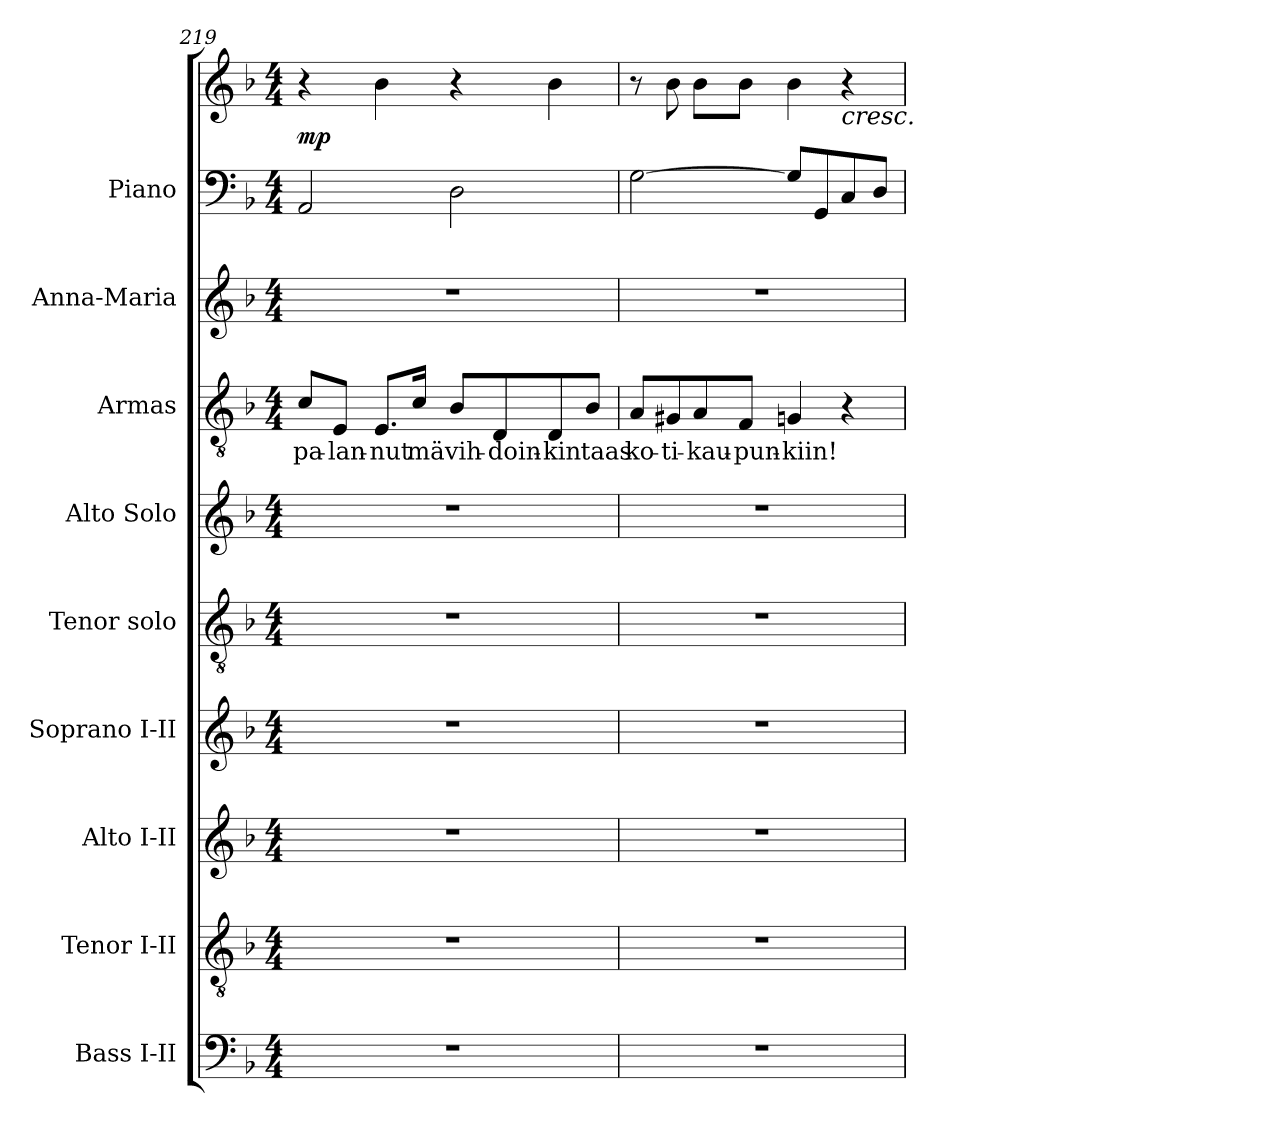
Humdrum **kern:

**kern	**kern	**kern	**kern	**kern	**kern	**kern	**text	**kern	**kern	**kern	**dynam
*part9	*part8	*part7	*part6	*part5	*part4	*part3	*part3	*part2	*part1	*part1	*part1
*staff10	*staff9	*staff8	*staff7	*staff6	*staff5	*staff4	*staff4	*staff3	*staff2	*staff1	*staff1/2
*I"Bass I-II	*I"Tenor I-II	*I"Alto I-II	*I"Soprano I-II	*I"Tenor solo	*I"Alto Solo	*I"Armas	*	*I"Anna-Maria	*I"Piano	*	*
*I'B.	*I'T.	*I'A.	*I'S.	*I'T. Solo	*I'A. Solo	*I'Armas	*	*I'A-M	*I'Pno.	*	*
*clefF4	*clefGv2	*clefG2	*clefG2	*clefGv2	*clefG2	*clefGv2	*	*clefG2	*clefF4	*clefG2	*
*	*ITrd7c12	*	*	*ITrd7c12	*	*ITrd7c12	*	*	*	*	*
*k[b-]	*k[b-]	*k[b-]	*k[b-]	*k[b-]	*k[b-]	*k[b-]	*	*k[b-]	*k[b-]	*k[b-]	*
*F:	*F:	*F:	*F:	*F:	*F:	*F:	*	*F:	*F:	*F:	*
*M4/4	*M4/4	*M4/4	*M4/4	*M4/4	*M4/4	*M4/4	*	*M4/4	*M4/4	*M4/4	*
*MM92	*MM92	*MM92	*MM92	*MM92	*MM92	*MM92	*	*MM92	*MM92	*MM92	*
=219	=219	=219	=219	=219	=219	=219	=219	=219	=219	=219	=219
!	!	!	!	!	!	!	!LO:LY:b:color=#000000	!	!	!	!
1r	1r	1r	1r	1r	1r	8Ci/L	pa-	1r	2AAi/	4r	mp
!	!	!	!	!	!	!	!LO:LY:b:color=#000000	!	!	!	!
.	.	.	.	.	.	8EEi/J	-lan-	.	.	.	.
!	!	!	!	!	!	!	!LO:LY:b:color=#000000	!	!	!	!
.	.	.	.	.	.	8.EEi/L	-nut	.	.	4b-i\	.
!	!	!	!	!	!	!	!LO:LY:b:color=#000000	!	!	!	!
.	.	.	.	.	.	16Ci/Jk	mä	.	.	.	.
!	!	!	!	!	!	!	!LO:LY:b:color=#000000	!	!	!	!
.	.	.	.	.	.	8BB-i/L	vih-	.	2Di\	4r	.
!	!	!	!	!	!	!	!LO:LY:b:color=#000000	!	!	!	!
.	.	.	.	.	.	8DDi/	-doin-	.	.	.	.
!	!	!	!	!	!	!	!LO:LY:b:color=#000000	!	!	!	!
.	.	.	.	.	.	8DDi/	-kin	.	.	4b-i\	.
!	!	!	!	!	!	!	!LO:LY:b:color=#000000	!	!	!	!
.	.	.	.	.	.	8BB-i/J	taas	.	.	.	.
!!LO:LB:g=z
=220	=220	=220	=220	=220	=220	=220	=220	=220	=220	=220	=220
!	!	!	!	!	!	!	!LO:LY:b:color=#000000	!	!	!	!
1r	1r	1r	1r	1r	1r	8AAi/L	ko-	1r	[>2Gi\	8r	.
!	!	!	!	!	!	!	!LO:LY:b:color=#000000	!	!	!	!
.	.	.	.	.	.	8GG#Xi/	-ti-	.	.	8b-i\	.
!	!	!	!	!	!	!	!LO:LY:b:color=#000000	!	!	!	!
.	.	.	.	.	.	8AAi/	-kau-	.	.	8b-i\L	.
!	!	!	!	!	!	!	!LO:LY:b:color=#000000	!	!	!	!
.	.	.	.	.	.	8FFi/J	-pun-	.	.	8b-i\J	.
!	!	!	!	!	!	!	!LO:LY:b:color=#000000	!	!	!	!
.	.	.	.	.	.	4GGni/	-kiin!	.	8Gi/L]	4b-i\	[
.	.	.	.	.	.	.	.	.	8GGi/	.	.
!	!	!	!	!	!	!	!	!	!	!	!LO:HP:b
.	.	.	.	.	.	4r	.	.	8Ci/	4r	<
.	.	.	.	.	.	.	.	.	8Di/J	.	.
=	=	=	=	=	=	=	=	=	=	=	=
*-	*-	*-	*-	*-	*-	*-	*-	*-	*-	*-	*-
